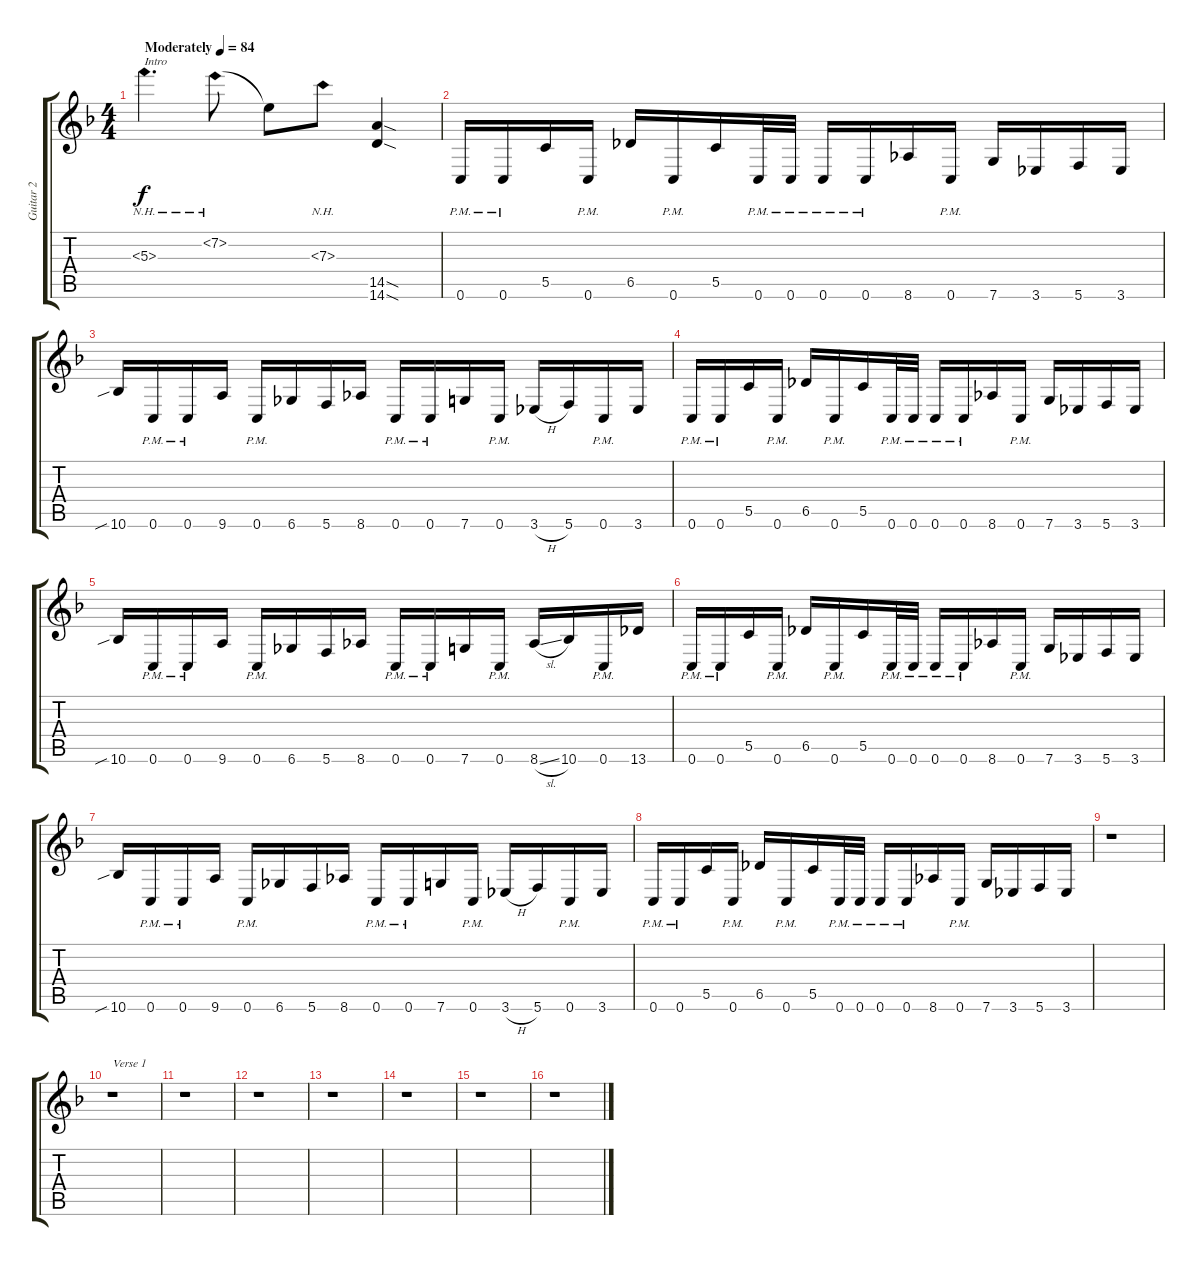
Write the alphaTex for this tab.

\track ("Guitar 2" "Guitar 2") {instrument distortionguitar}
\staff {score tabs}
\tuning (D4 A3 F3 C3 G2 C2) {hide}
\ts (4 4)
\tempo (84 "Moderately")
\clef g2
\ks f
5.3{nh}.4{d txt "Intro" dy f instrument distortionguitar} 7.2{nh}.8 7.2{t}.8 7.3{nh}.8 (14.5{sod} 14.6{sod}).4 |
0.6{pm}.16 0.6{pm}.16 5.5.16 0.6{pm}.16 6.5.16 0.6{pm}.16 5.5.16 0.6{pm}.32 0.6{pm}.32 0.6{pm}.16 0.6{pm}.16 8.6.16 0.6{pm}.16 7.6.16 3.6.16 5.6.16 3.6.16 |
10.6{sib}.16 0.6{pm}.16 0.6{pm}.16 9.6.16 0.6{pm}.16 6.6.16 5.6.16 8.6.16 0.6{pm}.16 0.6{pm}.16 7.6.16 0.6{pm}.16 3.6{h}.16 5.6.16 0.6{pm}.16 3.6.16 |
0.6{pm}.16 0.6{pm}.16 5.5.16 0.6{pm}.16 6.5.16 0.6{pm}.16 5.5.16 0.6{pm}.32 0.6{pm}.32 0.6{pm}.16 0.6{pm}.16 8.6.16 0.6{pm}.16 7.6.16 3.6.16 5.6.16 3.6.16 |
10.6{sib}.16 0.6{pm}.16 0.6{pm}.16 9.6.16 0.6{pm}.16 6.6.16 5.6.16 8.6.16 0.6{pm}.16 0.6{pm}.16 7.6.16 0.6{pm}.16 8.6{sl}.16 10.6.16 0.6{pm}.16 13.6.16 |
0.6{pm}.16 0.6{pm}.16 5.5.16 0.6{pm}.16 6.5.16 0.6{pm}.16 5.5.16 0.6{pm}.32 0.6{pm}.32 0.6{pm}.16 0.6{pm}.16 8.6.16 0.6{pm}.16 7.6.16 3.6.16 5.6.16 3.6.16 |
10.6{sib}.16 0.6{pm}.16 0.6{pm}.16 9.6.16 0.6{pm}.16 6.6.16 5.6.16 8.6.16 0.6{pm}.16 0.6{pm}.16 7.6.16 0.6{pm}.16 3.6{h}.16 5.6.16 0.6{pm}.16 3.6.16 |
0.6{pm}.16 0.6{pm}.16 5.5.16 0.6{pm}.16 6.5.16 0.6{pm}.16 5.5.16 0.6{pm}.32 0.6{pm}.32 0.6{pm}.16 0.6{pm}.16 8.6.16 0.6{pm}.16 7.6.16 3.6.16 5.6.16 3.6.16 |
r.1 |
r.1{txt "Verse 1"} |
r.1 |
r.1 |
r.1 |
r.1 |
r.1 |
r.1
